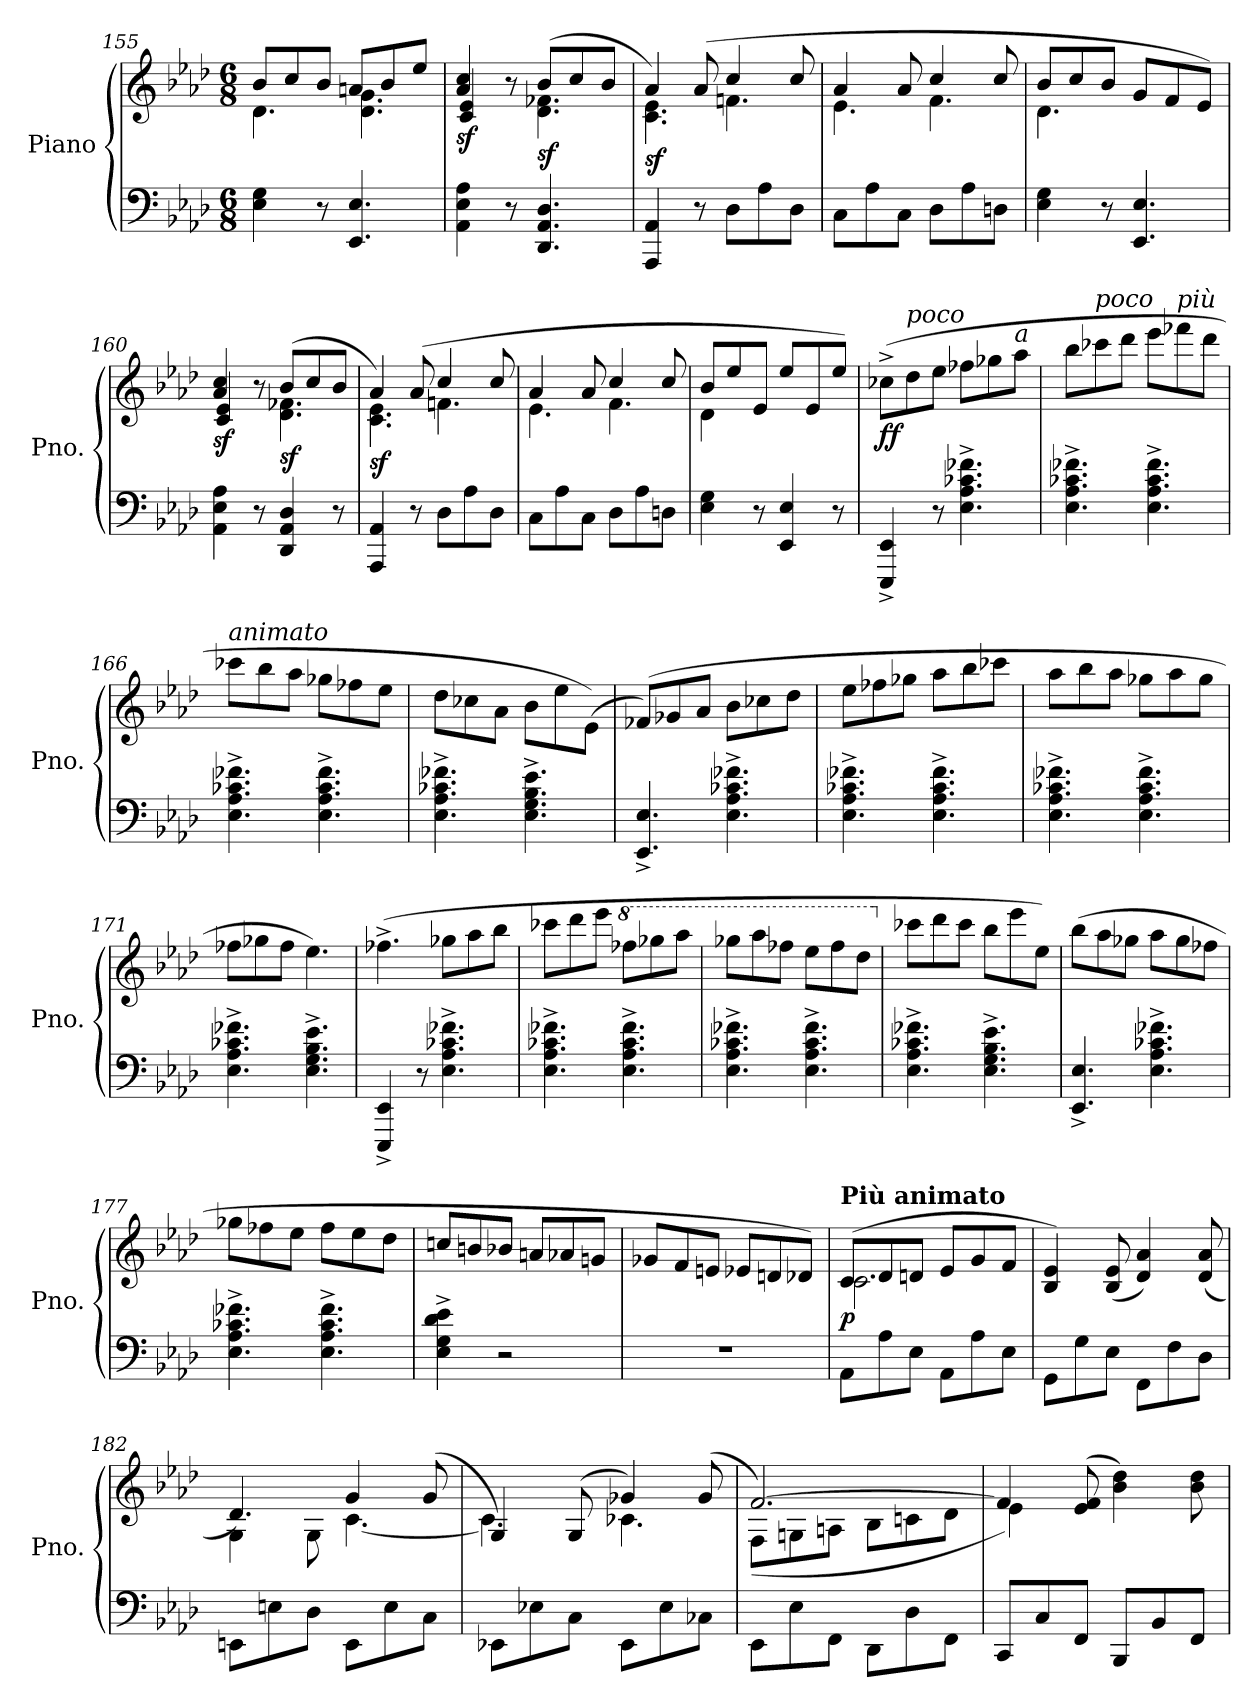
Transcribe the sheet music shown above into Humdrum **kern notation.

**kern	**kern	**dynam
*part1	*part1	*part1
*staff2	*staff1	*staff1/2
*I"Piano	*	*
*I'Pno.	*	*
*clefF4	*clefG2	*
*k[b-e-a-d-]	*k[b-e-a-d-]	*
*M6/8	*M6/8	*
=155	=155	=155
*	*^	*
4E-\ 4G\	8b-/L	4.d-\	.
.	8cc/	.	.
8r	8b-/J	.	.
4.EE-/ 4.E-/	8an/L	4.d-\ 4.g\	.
.	8b-/	.	.
.	8ee-/J	.	.
=156	=156	=156	=156
!	!	!	!LO:DY:b
4AA-\ 4E-\ 4A-\	4a-/ 4cc/	4c/ 4e-/	sf
8r	8r	8ryy	.
!	!	!	!LO:DY:b
4.DD-/ 4.AA-/ 4.D-/	(8b-/L	4.d-\ 4.f-X\	sf
.	8cc/	.	.
.	8b-/J	.	.
=157	=157	=157	=157
!	!	!	!LO:DY:b
4AAA-/ 4AA-/	4a-/)	4.c\ 4.e-\	sf
8r	(8a-/	.	.
8D-\L	4cc/	4.fn\	.
8A-\	.	.	.
8D-\J	8cc/	.	.
=158	=158	=158	=158
8C\L	4a-/	4.e-\	.
8A-\	.	.	.
8C\J	8a-/	.	.
8D-\L	4cc/	4.f\	.
8A-\	.	.	.
8Dn\J	8cc/	.	.
!!LO:LB:g=z	!!
=159	=159	=159	=159
4E-\ 4G\	8b-/L	4.d-\	.
.	8cc/	.	.
8r	8b-/J	.	.
4.EE-/ 4.E-/	8g/L	4.ryy	.
.	8f/	.	.
.	8e-/J)	.	.
=160	=160	=160	=160
!	!	!	!LO:DY:b
4AA-\ 4E-\ 4A-\	4a-/ 4cc/	4c/ 4e-/	sf
8r	8r	8ryy	.
!	!	!	!LO:DY:b
4DD-/ 4AA-/ 4D-/	(8b-/L	4.d-\ 4.f-X\	sf
.	8cc/	.	.
8r	8b-/J	.	.
=161	=161	=161	=161
!	!	!	!LO:DY:b
4AAA-/ 4AA-/	4a-/)	4.c\ 4.e-\	sf
8r	(8a-/	.	.
8D-\L	4cc/	4.fn\	.
8A-\	.	.	.
8D-\J	8cc/	.	.
=162	=162	=162	=162
8C\L	4a-/	4.e-\	.
8A-\	.	.	.
8C\J	8a-/	.	.
8D-\L	4cc/	4.f\	.
8A-\	.	.	.
8Dn\J	8cc/	.	.
=163	=163	=163	=163
4E-\ 4G\	8b-/L	4d-\	.
.	8ee-/	.	.
8r	8e-/J	2ryy	.
4EE-/ 4E-/	8ee-/L	.	.
.	8e-/	.	.
8r	8ee-/J)	.	.
*	*v	*v	*
=164	=164	=164
!	!	!LO:DY:b
4EEE-/^ 4EE-/^	(8cc-X^\L	ff
!	!LO:TX:a:i:t=poco	!
.	8dd-\	.
8r	8ee-\J	.
4.E-\^ 4.A-\^ 4.c-X\^ 4.f-X\^	8ff-X\L	.
.	8gg-X\	.
!	!LO:TX:a:i:t=a	!
.	8aa-\J	.
=165	=165	=165
4.E-\^ 4.A-\^ 4.c-X\^ 4.f-X\^	8bb-\L	.
!	!LO:TX:a:i:t=poco	!
.	8ccc-X\	.
.	8ddd-\J	.
4.E-\^ 4.A-\^ 4.c-\^ 4.f-\^	8eee-\L	.
!	!LO:TX:a:i:t=più	!
.	8fff-X\	.
.	8ddd-\J	.
!!LO:LB:g=z
=166	=166	=166
!	!LO:TX:a:i:t=animato	!
4.E-\^ 4.A-\^ 4.c-X\^ 4.f-X\^	8ccc-X\L	.
.	8bb-\	.
.	8aa-\J	.
4.E-\^ 4.A-\^ 4.c-\^ 4.f-\^	8gg-X\L	.
.	8ff-X\	.
.	8ee-\J	.
=167	=167	=167
4.E-\^ 4.A-\^ 4.c-X\^ 4.f-X\^	8dd-\L	.
.	8cc-X\	.
.	8a-\J	.
4.E-\^ 4.G\^ 4.B-\^ 4.e-\^	8b-\L	.
.	8ee-\	.
.	(>8e-\J)	.
=168	=168	=168
4.EE-/^ 4.E-/^	(8f-X/L)	.
.	8g-X/	.
.	8a-/J	.
4.E-\^ 4.A-\^ 4.c-X\^ 4.f-X\^	8b-\L	.
.	8cc-X\	.
.	8dd-\J	.
=169	=169	=169
4.E-\^ 4.A-\^ 4.c-X\^ 4.f-X\^	8ee-\L	.
.	8ff-X\	.
.	8gg-X\J	.
4.E-\^ 4.A-\^ 4.c-\^ 4.f-\^	8aa-\L	.
.	8bb-\	.
.	8ccc-X\J	.
=170	=170	=170
4.E-\^ 4.A-\^ 4.c-X\^ 4.f-X\^	8aa-\L	.
.	8bb-\	.
.	8aa-\J	.
4.E-\^ 4.A-\^ 4.c-\^ 4.f-\^	8gg-X\L	.
.	8aa-\	.
.	8gg-\J	.
=171	=171	=171
4.E-\^ 4.A-\^ 4.c-X\^ 4.f-X\^	8ff-X\L	.
.	8gg-X\	.
.	8ff-\J	.
4.E-\^ 4.G\^ 4.B-\^ 4.e-\^	4.ee-\)	.
=172	=172	=172
4EEE-/^ 4EE-/^	(4.ff-X^\	.
8r	.	.
4.E-\^ 4.A-\^ 4.c-X\^ 4.f-X\^	8gg-X\L	.
.	8aa-\	.
.	8bb-\J	.
!!LO:LB:g=z
=173	=173	=173
4.E-\^ 4.A-\^ 4.c-X\^ 4.f-X\^	8ccc-X\L	.
.	8ddd-\	.
.	8eee-\J	.
*	*8va	*
4.E-\^ 4.A-\^ 4.c-\^ 4.f-\^	8fff-X\L	.
.	8ggg-X\	.
.	8aaa-\J	.
=174	=174	=174
4.E-\^ 4.A-\^ 4.c-X\^ 4.f-X\^	8ggg-X\L	.
.	8aaa-\	.
.	8fff-X\J	.
4.E-\^ 4.A-\^ 4.c-\^ 4.f-\^	8eee-\L	.
.	8fff-\	.
.	8ddd-\J	.
=175	=175	=175
*	*X8va	*
4.E-\^ 4.A-\^ 4.c-X\^ 4.f-X\^	8ccc-X\L	.
.	8ddd-\	.
.	8ccc-\J	.
4.E-\^ 4.G\^ 4.B-\^ 4.e-\^	8bb-\L	.
.	8eee-\	.
.	8ee-\J)	.
=176	=176	=176
4.EE-/^ 4.E-/^	(8bb-\L	.
.	8aa-\	.
.	8gg-X\J	.
4.E-\^ 4.A-\^ 4.c-X\^ 4.f-X\^	8aa-\L	.
.	8gg-\	.
.	8ff-X\J	.
=177	=177	=177
4.E-\^ 4.A-\^ 4.c-X\^ 4.f-X\^	8gg-X\L	.
.	8ff-X\	.
.	8ee-\J	.
4.E-\^ 4.A-\^ 4.c-\^ 4.f-\^	8ff-\L	.
.	8ee-\	.
.	8dd-\J	.
=178	=178	=178
4E-\^ 4G\^ 4d-\^ 4e-\^	8ccn/L	.
.	8bn/	.
2r	8b-X/J	.
.	8an/L	.
.	8a-X/	.
.	8gn/J	.
=179	=179	=179
2.r	8g-X/L	.
.	8f/	.
.	8en/J	.
.	8e-X/L	.
.	8dn/	.
.	8d-X/J)	.
!!LO:PB:g=z
=180	=180	=180
*	*^	*
!	!LO:TX:a:B:t=Più animato	!	!
!	!	!	!LO:DY:b
8AA-\L	(8c/L	2.c\	p
8A-\	8d-/	.	.
8E-\J	8dn/J	.	.
8AA-\L	8e-/L	.	.
8A-\	8g/	.	.
8E-\J	8f/J	.	.
*	*v	*v	*
=181	=181	=181
8GG\L	4B-/ 4e-/)	.
8G\	.	.
8E-\J	(8B-/ 8e-/	.
8FF\L	4d-/ 4a-/)	.
8F\	.	.
8D-\J	(8d-/ 8a-/	.
=182	=182	=182
*	*^	*
8EEn\L	4.d-/)	4G\	.
8En\	.	.	.
8D-\J	.	8G\	.
8EE\L	4g/	[4.c\	.
8E\	.	.	.
8C\J	(8g/	.	.
=183	=183	=183	=183
8EE-X\L	4G/)	4.c\]	.
8E-X\	.	.	.
8C\J	(8G/	.	.
8EE-\L	4g-X/)	4.c-X\	.
8E-\	.	.	.
8C-X\J	(8g-/	.	.
=184	=184	=184	=184
8EE-\L	[2.f/)	(8F\L	.
8E-\	.	8Gn\	.
8FF\J	.	8An\J	.
8DD-\L	.	8B-\L	.
8D-\	.	8cn\	.
8FF\J	.	8d-\J	.
=185	=185	=185	=185
8CC/L	4f/]	4e-\)	.
8C/	.	.	.
8FF/J	(8e-/ 8f/	2ryy	.
8BBB-/L	4b-\ 4dd-\)	.	.
8BB-/	.	.	.
8FF/J	8b-\ 8dd-\	.	.
*	*v	*v	*
=	=	=
*-	*-	*-
